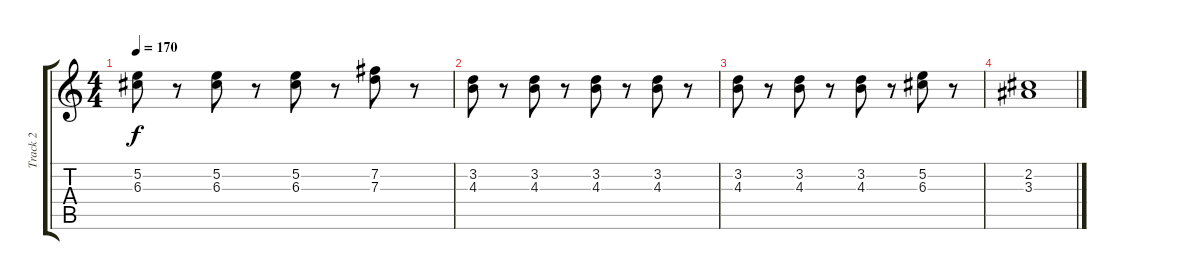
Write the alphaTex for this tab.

\track ("Track 2" "Track 2") {instrument overdrivenguitar}
\staff {score tabs}
\tuning (E4 B3 G3 D3 A2 D2) {hide}
\ts (4 4)
\tempo 170
\clef g2
\ks c
(5.2 6.3).8{dy f} r.8 (5.2 6.3).8 r.8 (5.2 6.3).8 r.8 (7.2 7.3).8 r.8 |
(3.2 4.3).8 r.8 (3.2 4.3).8 r.8 (3.2 4.3).8 r.8 (3.2 4.3).8 r.8 |
(3.2 4.3).8 r.8 (3.2 4.3).8 r.8 (3.2 4.3).8 r.8 (5.2 6.3).8 r.8 |
(2.2 3.3).1
